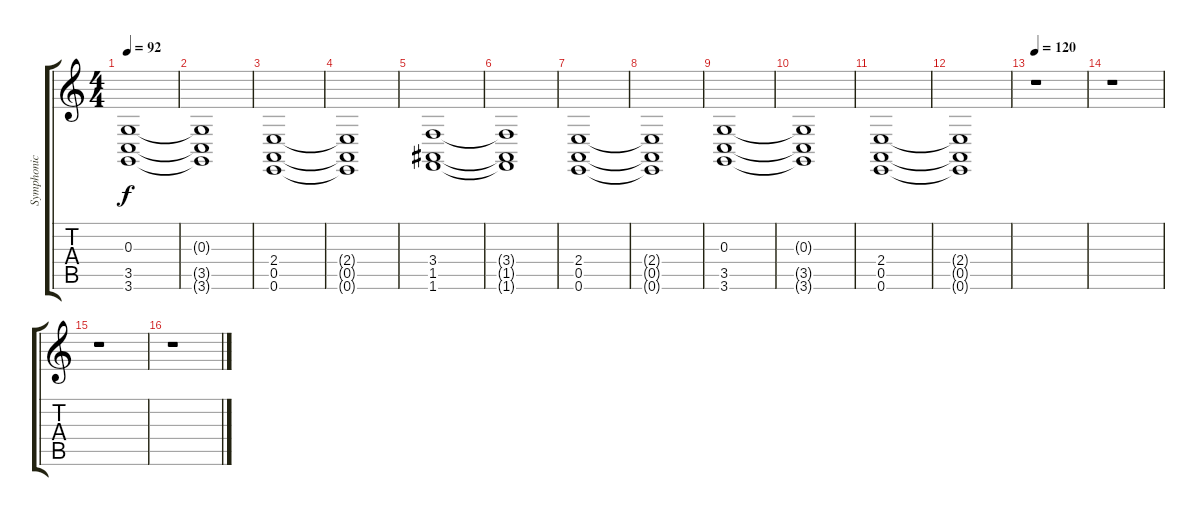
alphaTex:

\track ("Symphonic 2." "Symphonic ") {instrument stringensemble1}
\staff {score tabs}
\tuning (E4 B3 G3 D3 A2 E2) {hide}
\ts (4 4)
\tempo 92
\clef g2
\ks c
(0.3 3.5 3.6).1{dy f} |
(0.3{t} 3.5{t} 3.6{t}).1 |
(2.4 0.5 0.6).1 |
(2.4{t} 0.5{t} 0.6{t}).1 |
(3.4 1.5 1.6).1{volume 13} |
(3.4{t} 1.5{t} 1.6{t}).1 |
(2.4 0.5 0.6).1 |
(2.4{t} 0.5{t} 0.6{t}).1 |
(0.3 3.5 3.6).1 |
(0.3{t} 3.5{t} 3.6{t}).1 |
(2.4 0.5 0.6).1 |
(2.4{t} 0.5{t} 0.6{t}).1 |
\tempo 120
r.1 |
r.1 |
r.1 |
r.1
